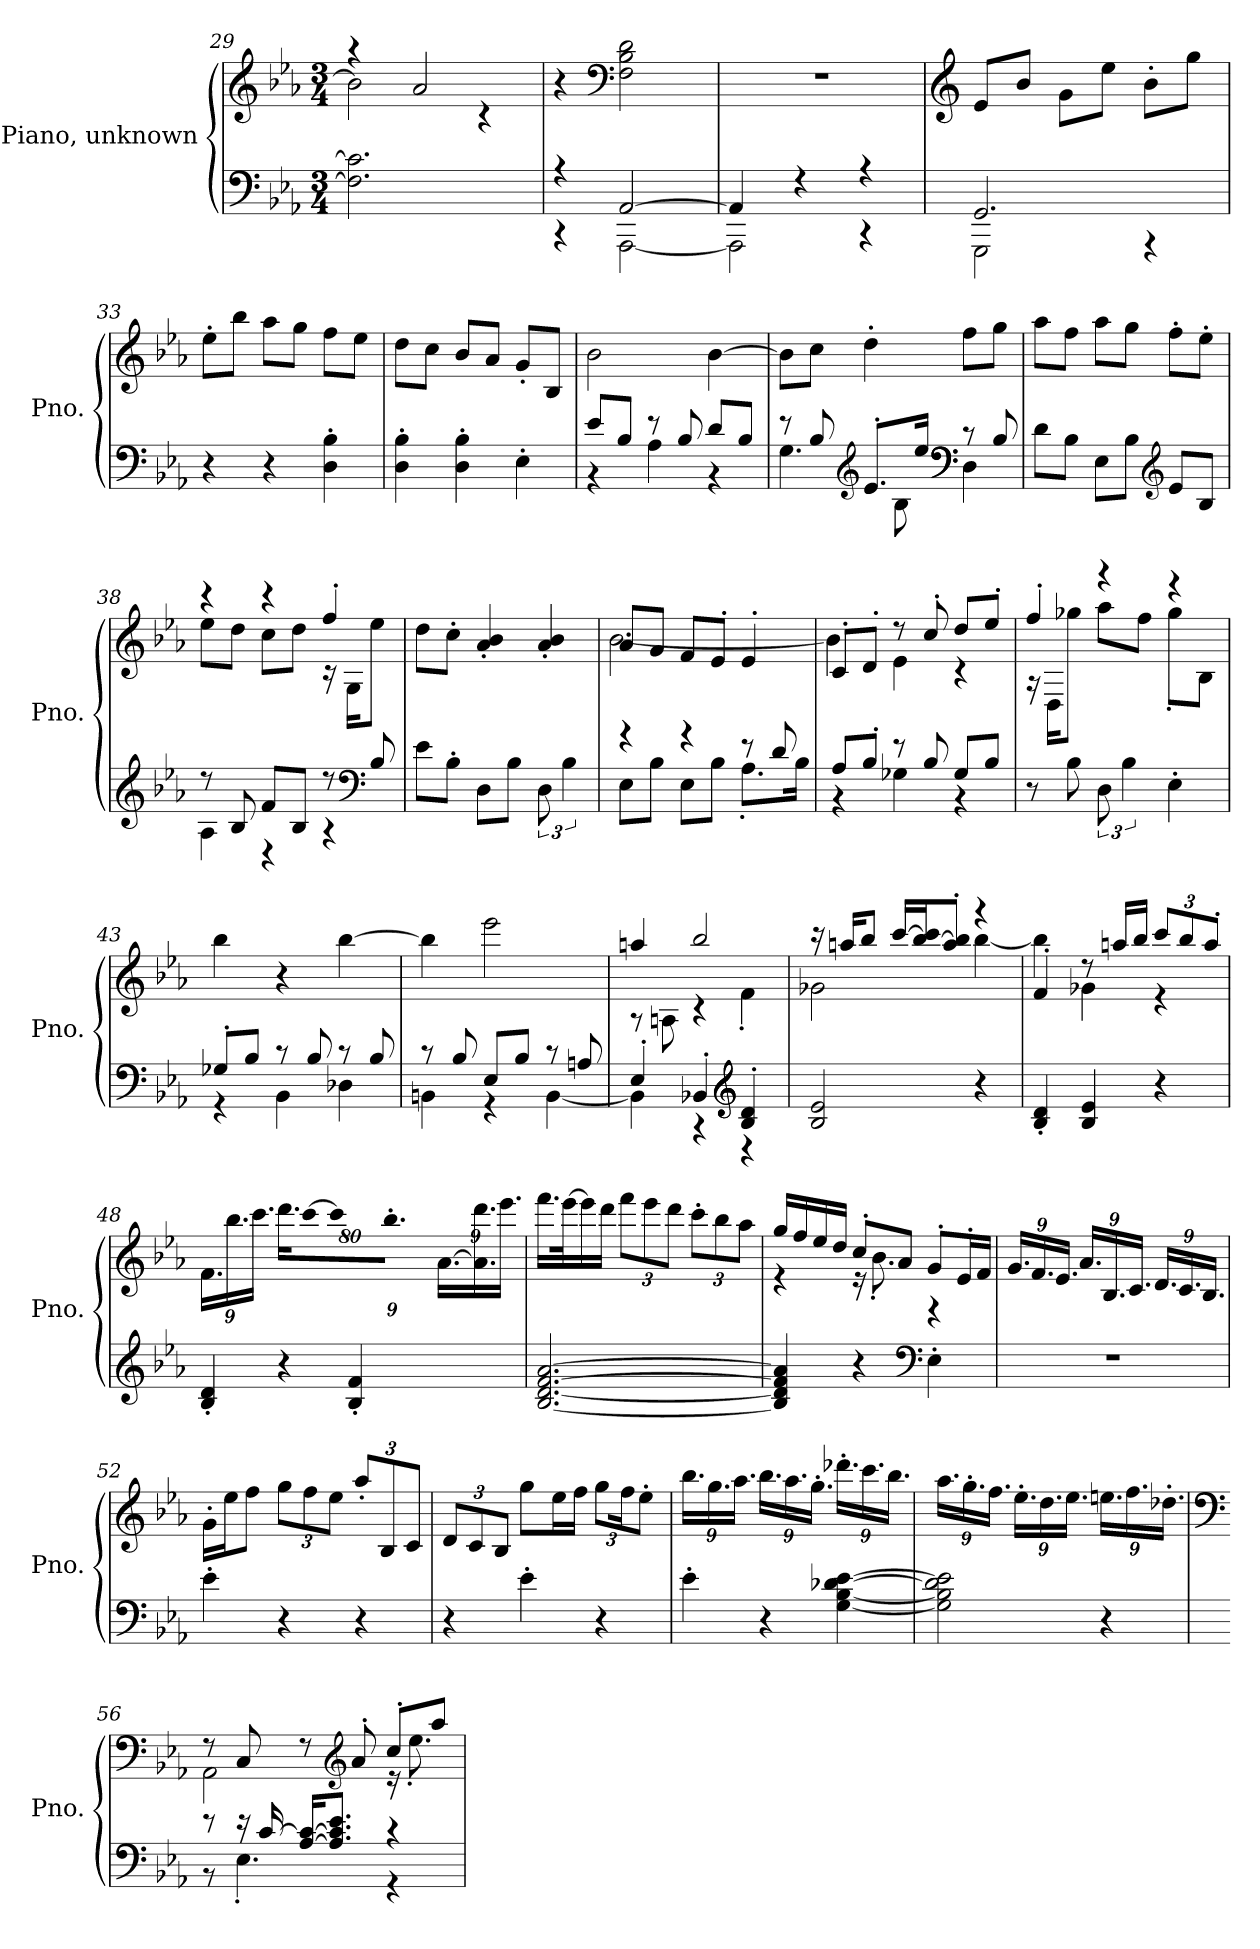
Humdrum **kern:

**kern	**kern
*part1	*part1
*staff2	*staff1
*I"Piano, unknown	*
*I'Pno.	*
*clefF4	*clefG2
*k[b-e-a-]	*k[b-e-a-]
*M3/4	*M3/4
=29	=29
*	*^
2.F\] 2.c\]	4r	2b-\]
.	2a-/	.
.	.	4r
*	*v	*v
=30	=30
*^	*
4r	4r	4r
*	*	*clefF4
[2AA-/	[2AAA-\	2F\ 2B-\ 2d\
=31	=31	=31
4AA-/]	2AAA-\]	2.r
4r	.	.
4r	4r	.
=32	=32	=32
*	*	*clefG2
2.GG/	2GGG\	8e-/L
.	.	8b-/J
.	.	8g\L
.	.	8ee-\J
.	4r	8b-'\L
.	.	8gg\J
*v	*v	*
=33	=33
4r	8ee-'\L
.	8bb-\J
4r	8aa-\L
.	8gg\J
4D\' 4B-\'	8ff\L
.	8ee-\J
=34	=34
4D\' 4B-\'	8dd\L
.	8cc\J
4D\' 4B-\'	8b-/L
.	8a-/J
4E-'\	8g'/L
.	8B-/J
!!LO:LB:g=z
=35	=35
*^	*
8e-/L	4r	2b-\
8B-/J	.	.
8r	4A-\	.
8B-/	.	.
8d/L	4r	[4b-\
8B-/J	.	.
=36	=36	=36
8r	4.G\	8b-\L]
8B-/	.	8cc\J
*clefG2	*	*
8.e-'/L	.	4dd'\
.	8B-\	.
16ee-/Jk	.	.
*clefF4	*	*
8r	4D\	8ff\L
8B-/	.	8gg\J
*v	*v	*
=37	=37
8d\L	8aa-\L
8B-\J	8ff\J
8E-\L	8aa-\L
8B-\J	8gg\J
*clefG2	*
8e-/L	8ff'\L
8B-/J	8ee-'\J
=38	=38
*^	*^
8r	4A-\	4r	8ee-\L
8B-/	.	.	8dd\J
8f/L	4r	4r	8cc\L
8B-/J	.	.	8dd\J
8r	4r	4ff'/	16r
.	.	.	16G\KL
*clefF4	*	*	*
8B-/	.	.	8ee-\J
*v	*v	*	*
*	*v	*v
!!LO:LB:g=z
=39	=39
8e-\L	8dd\L
8B-'\J	8cc'\J
8D\L	4a-/' 4b-/'
8B-\J	.
12D\	4a-/' 4b-/'
6B-\	.
=40	=40
*^	*^
4r	8E-\L	8a-/L	[2.b-\
.	8B-\J	8g/J	.
4r	8E-\L	8f/L	.
.	8B-\J	8e-'/J	.
8r	8.A-'\L	4e-'/	.
8d/	.	.	.
.	16B-\Jk	.	.
=41	=41	=41	=41
8A-/L	4r	8c'/L	4b-\]
8B-'/J	.	8d'/J	.
8r	4G-X\	8r	4e-\
8B-/	.	8cc'/	.
8G-/L	4r	8dd/L	4r
8B-/J	.	8ee-'/J	.
*v	*v	*	*
=42	=42	=42
8r	4ff'/	16r
.	.	16D\KL
8B-\	.	8gg-X\J
12D\	4r	8aa-\L
6B-\	.	.
.	.	8ff\J
4E-'\	4r	8gg-'\L
.	.	8B-\J
*	*v	*v
=43	=43
*^	*
8G-X'/L	4r	4bb-\
8B-/J	.	.
8r	4BB-\	4r
8B-/	.	.
8r	4D-X\	[4bb-\
8B-/	.	.
!!LO:LB:g=z
=44	=44	=44
8r	4BBn\	4bb-\]
8B-/	.	.
8E-/L	4r	2eee-\
8B-/J	.	.
8r	[4BB\	.
8An/	.	.
=45	=45	=45
*	*	*^
4E-'/	4BB\]	4aan/	8r
.	.	.	8An\
4BB-X'/	4r	2bb-/	4r
*clefG2	*	*	*
4B-/' 4d/'	4r	.	4f'\
*v	*v	*	*
=46	=46	=46
2B-/ 2e-/	16r	2g-X\
.	16aan/KL	.
.	8bb-/J	.
.	[16ccc/LL	.
.	[16bb-/ 16ccc/]J	.
.	8aa/' 8bb-/]'J	.
4r	4r	[4bb-\
=47	=47	=47
4B-/' 4d/'	4f'/	4bb-\]
4B-/ 4e-/	8r	4g-X\
.	16aan/LL	.
.	16bb-/JJ	.
*	*Xbrackettup	*
4r	12ccc/L	4r
.	12bb-/	.
.	12aa'/J	.
*	*v	*v
!!LO:LB:g=z
=48	=48
4B-/' 4d/'	18.f\LL
.	18.bb-\
.	18.ccc\JJ
4r	18.ddd\KL
!	!LO:N:vis=8
.	[640%71ccc\
!	!LO:N:vis=64
.	640%9ccc\KLL]
.	36.bb-'\JJJ
4B-/' 4f/'	[18.a-\LL
.	18.a-\] 18.ddd\
.	18.eee-\JJ
=49	=49
[2.B-/ [2.d/ [2.f/ [2.a-/	16.fff\LL
.	[32eee-\K
.	16eee-\]
.	16ddd\JJ
.	12fff\L
.	12eee-\
.	12ddd\J
.	12ccc'\L
.	12bb-\
.	12aa-\J
=50	=50
*	*^
4B-/] 4d/] 4f/] 4a-/]	16gg/LL	4r
.	16ff/	.
.	16ee-/	.
.	16dd/JJ	.
4r	8cc'/L	16r
.	.	8.b-'\
.	8a-/J	.
*clefF4	*	*
4E-'\	8g'/L	4r
.	16e-'/L	.
.	16f/JJ	.
*	*v	*v
!!LO:LB:g=z
=51	=51
2.r	18.g/LL
.	18.f/
.	18.e-/JJ
.	18.a-/LL
.	18.B-/
.	18.c/JJ
.	18.d/LL
.	18.c/
.	18.B-/JJ
=52	=52
4e-'\	16g'\LL
.	16ee-\J
.	8ff\J
4r	12gg\L
.	12ff\
.	12ee-\J
4r	12aa-'/L
.	12B-/
.	12c/J
=53	=53
4r	12d/L
.	12c/
.	12B-/J
4e-'\	8gg\L
.	16ee-\L
.	16ff\JJ
4r	12gg\L
.	24ff\K
.	8ee-'\J
!!LO:PB:g=z
=54	=54
4e-'\	18.bb-\LL
.	18.gg\
.	18.aa-\JJ
4r	18.bb-\LL
.	18.aa-\
.	18.gg'\JJ
[4G\ [4B-\ [4d-X\ [4e-\	18.ddd-X'\LL
.	18.ccc\
.	18.bb-\JJ
=55	=55
2G\] 2B-\] 2d-\] 2e-\]	18.aa-\LL
.	18.gg'\
.	18.ff\JJ
.	18.ee-'\LL
.	18.dd\
.	18.ee-\JJ
4r	18.een\LL
.	18.ff\
.	18.dd-X'\JJ
!!LO:LB:g=z
=56	=56
*	*clefF4
*^	*^
8r	8r	8r	2AA-\
16r	4.E-'\	8C/	.
[16c/	.	.	.
[16A-/ 16c/_KL	.	8r	.
8.A-/] 8.c/] 8.e-/J	.	.	.
*	*	*clefG2	*
.	.	8a-'/	.
4r	4r	8cc'/L	16r
.	.	.	8.ee-'\
.	.	8aa-/J	.
*v	*v	*	*
*	*v	*v
=	=
*-	*-
